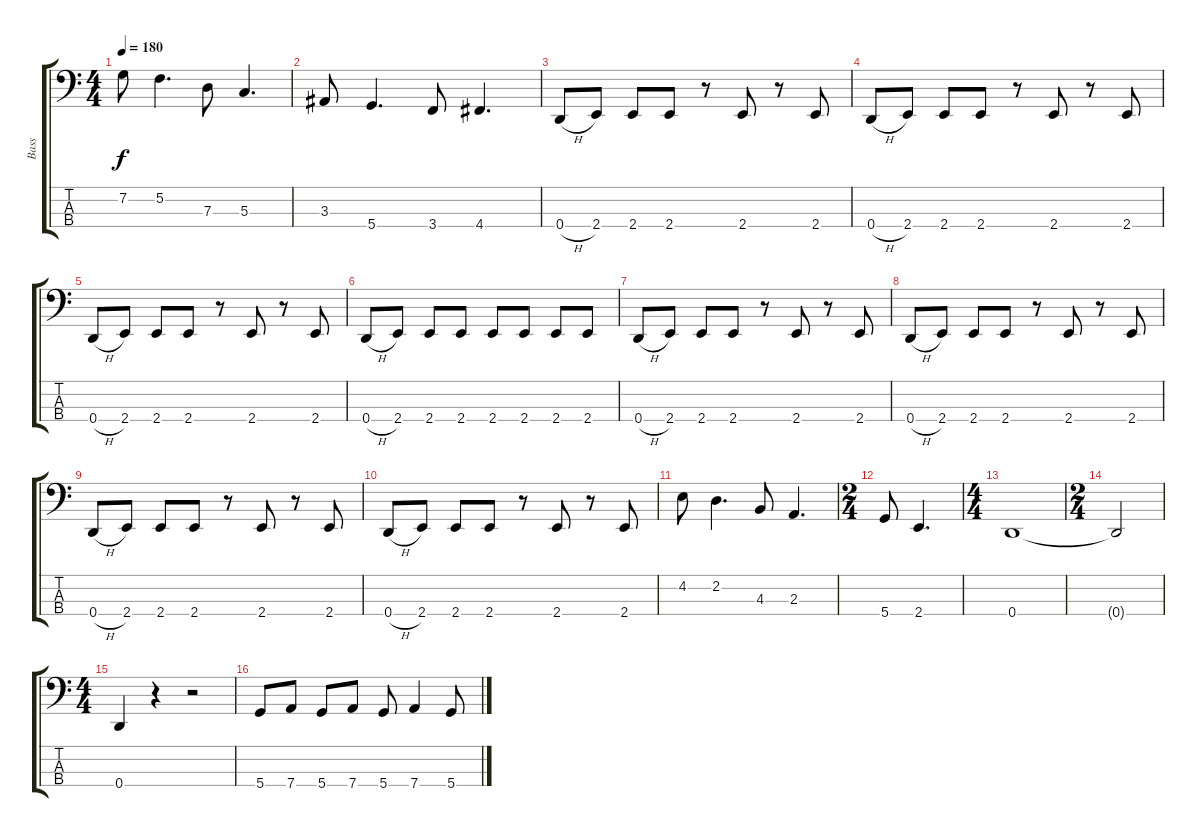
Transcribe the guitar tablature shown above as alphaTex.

\track ("Bass" "Bass") {instrument distortionguitar}
\staff {score tabs}
\tuning (F2 C2 G1 D1) {hide}
\ts (4 4)
\tempo 180
\clef f4
\ks c
7.2.8{dy f} 5.2.4{d} 7.3.8 5.3.4{d} |
3.3.8 5.4.4{d} 3.4.8 4.4.4{d} |
0.4{h}.8 2.4.8 2.4.8 2.4.8 r.8 2.4.8 r.8 2.4.8 |
0.4{h}.8 2.4.8 2.4.8 2.4.8 r.8 2.4.8 r.8 2.4.8 |
0.4{h}.8 2.4.8 2.4.8 2.4.8 r.8 2.4.8 r.8 2.4.8 |
0.4{h}.8 2.4.8 2.4.8 2.4.8 2.4.8 2.4.8 2.4.8 2.4.8 |
0.4{h}.8 2.4.8 2.4.8 2.4.8 r.8 2.4.8 r.8 2.4.8 |
0.4{h}.8 2.4.8 2.4.8 2.4.8 r.8 2.4.8 r.8 2.4.8 |
0.4{h}.8 2.4.8 2.4.8 2.4.8 r.8 2.4.8 r.8 2.4.8 |
0.4{h}.8 2.4.8 2.4.8 2.4.8 r.8 2.4.8 r.8 2.4.8 |
4.2.8 2.2.4{d} 4.3.8 2.3.4{d} |
\ts (2 4)
5.4.8 2.4.4{d} |
\ts (4 4)
0.4.1 |
\ts (2 4)
0.4{t}.2 |
\ts (4 4)
0.4.4 r.4 r.2 |
5.4.8 7.4.8 5.4.8 7.4.8 5.4.8 7.4.4 5.4.8
